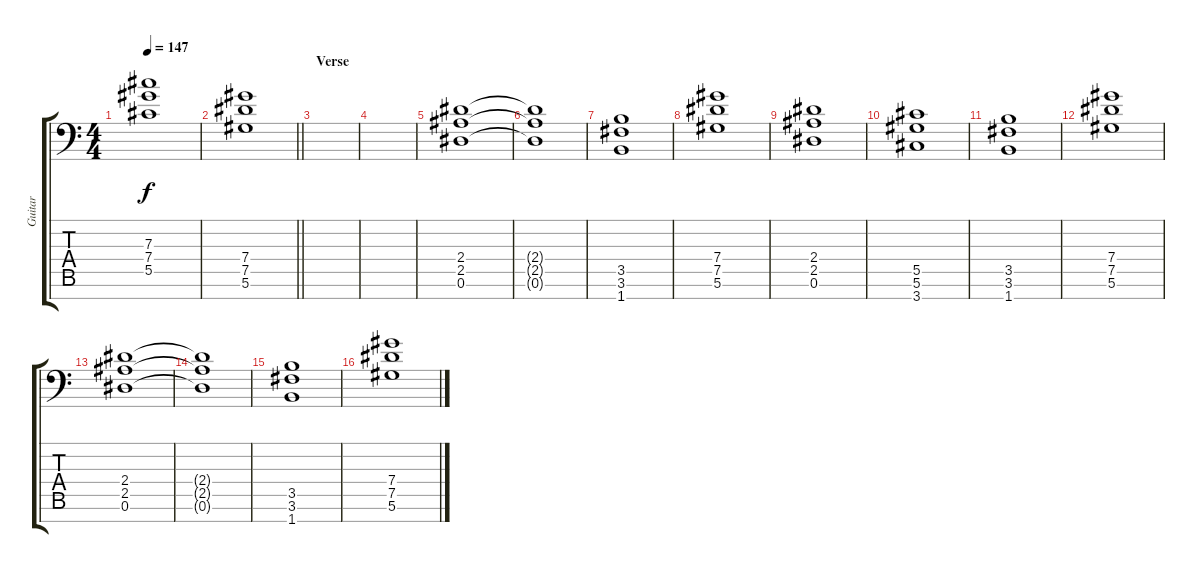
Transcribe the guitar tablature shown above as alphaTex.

\track ("Guitar " "Guitar ") {instrument distortionguitar}
\staff {score tabs}
\tuning (Eb4 Bb3 Gb3 Db3 Ab2 Eb2 Bb1) {hide}
\ts (4 4)
\tempo 147
\clef f4
\ks c
(7.3 7.4 5.5).1{dy f} |
\barLineRight lightlight
(7.4 7.5 5.6).1 |
\section ("" "Verse")
|
|
(2.4 2.5 0.6).1 |
(2.4{t} 2.5{t} 0.6{t}).1 |
(3.5 3.6 1.7).1 |
(7.4 7.5 5.6).1 |
(2.4 2.5 0.6).1 |
(5.5 5.6 3.7).1 |
(3.5 3.6 1.7).1 |
(7.4 7.5 5.6).1 |
(2.4 2.5 0.6).1 |
(2.4{t} 2.5{t} 0.6{t}).1 |
(3.5 3.6 1.7).1 |
(7.4 7.5 5.6).1
